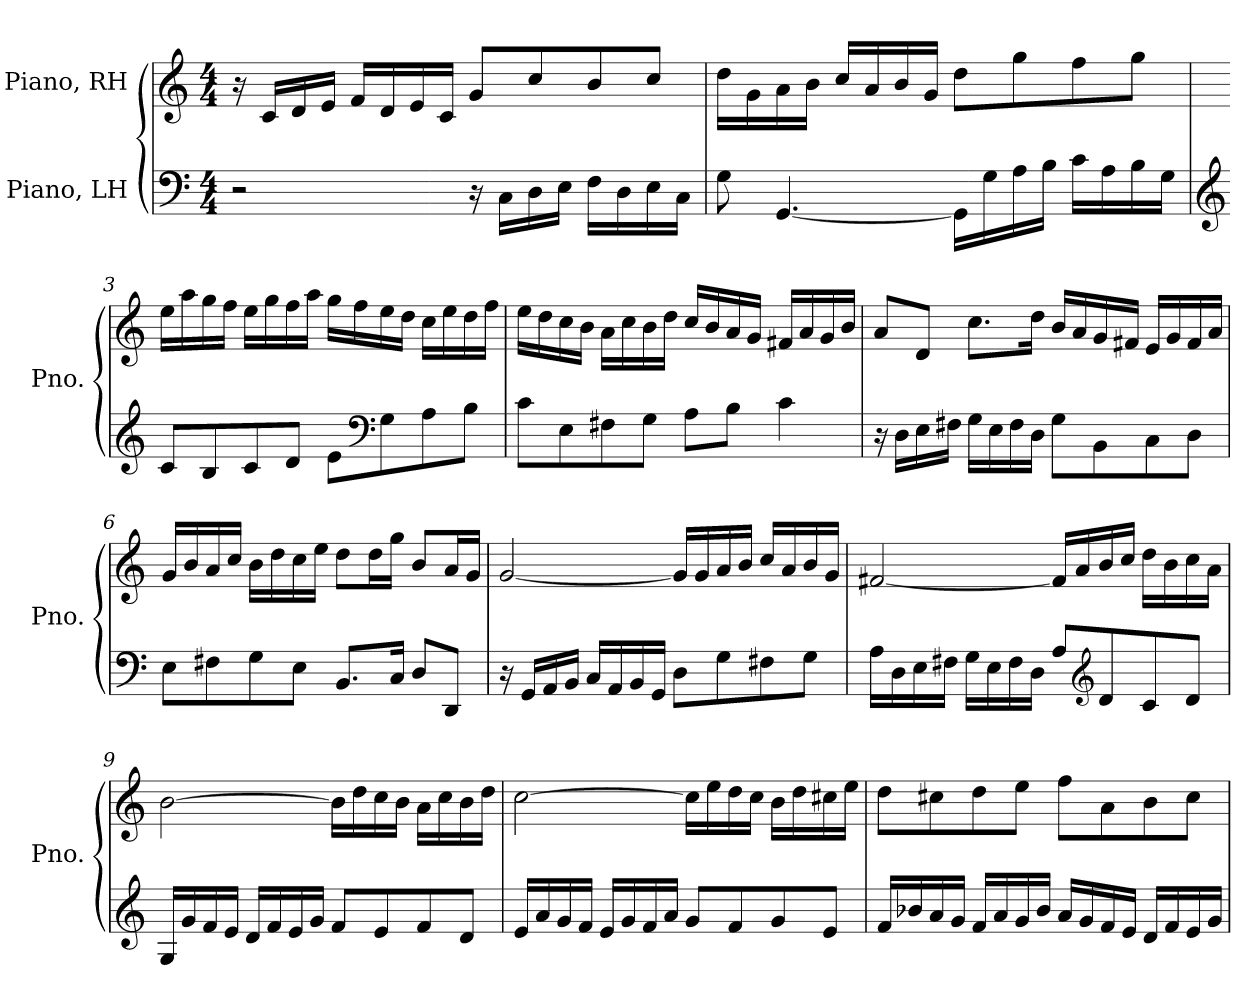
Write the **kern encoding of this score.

**kern	**kern
*part2	*part1
*staff2	*staff1
*I"Piano, LH	*I"Piano, RH
*I'Pno.	*I'Pno.
*clefF4	*clefG2
*k[]	*k[]
*M4/4	*M4/4
*MM100	*MM100
=1	=1
2r	16r
.	16c/LL
.	16d/
.	16e/JJ
.	16f/LL
.	16d/
.	16e/
.	16c/JJ
16r	8g/L
16C\LL	.
16D\	8cc/
16E\JJ	.
16F\LL	8b/
16D\	.
16E\	8cc/J
16C\JJ	.
=2	=2
8G\	16dd\LL
.	16g\
[4.GG/	16a\
.	16b\JJ
.	16cc/LL
.	16a/
.	16b/
.	16g/JJ
16GG\LL]	8dd\L
16G\	.
16A\	8gg\
16B\JJ	.
16c\LL	8ff\
16A\	.
16B\	8gg\J
16G\JJ	.
!!LO:LB:g=z
=3	=3
*clefG2	*
8c/L	16ee\LL
.	16aa\
8B/	16gg\
.	16ff\JJ
8c/	16ee\LL
.	16gg\
8d/J	16ff\
.	16aa\JJ
8e\L	16gg\LL
.	16ff\
*clefF4	*
8G\	16ee\
.	16dd\JJ
8A\	16cc\LL
.	16ee\
8B\J	16dd\
.	16ff\JJ
=4	=4
8c\L	16ee\LL
.	16dd\
8E\	16cc\
.	16b\JJ
8F#X\	16a\LL
.	16cc\
8G\J	16b\
.	16dd\JJ
8A\L	16cc/LL
.	16b/
8B\J	16a/
.	16g/JJ
4c\	16f#X/LL
.	16a/
.	16g/
.	16b/JJ
!!LO:LB:g=z
=5	=5
16r	8a/L
16D\LL	.
16E\	8d/J
16F#X\JJ	.
16G\LL	8.cc\L
16E\	.
16F#\	.
16D\JJ	16dd\Jk
8G\L	16b/LL
.	16a/
8BB\	16g/
.	16f#X/JJ
8C\	16e/LL
.	16g/
8D\J	16f#/
.	16a/JJ
=6	=6
8E\L	16g/LL
.	16b/
8F#X\	16a/
.	16cc/JJ
8G\	16b\LL
.	16dd\
8E\J	16cc\
.	16ee\JJ
8.BB/L	8dd\L
.	16dd\L
16C/Jk	16gg\JJ
8D/L	8b/L
8DD/J	16a/L
.	16g/JJ
!!LO:LB:g=z
=7	=7
16r	[2g/
16GG/LL	.
16AA/	.
16BB/JJ	.
16C/LL	.
16AA/	.
16BB/	.
16GG/JJ	.
8D\L	16g/LL]
.	16g/
8G\	16a/
.	16b/JJ
8F#X\	16cc/LL
.	16a/
8G\J	16b/
.	16g/JJ
=8	=8
16A\LL	[2f#X/
16D\	.
16E\	.
16F#X\JJ	.
16G\LL	.
16E\	.
16F#\	.
16D\JJ	.
8A/L	16f#/LL]
.	16a/
*clefG2	*
8d/	16b/
.	16cc/JJ
8c/	16dd\LL
.	16b\
8d/J	16cc\
.	16a\JJ
!!LO:LB:g=z
=9	=9
16G/LL	[2b\
16g/	.
16f/	.
16e/JJ	.
16d/LL	.
16f/	.
16e/	.
16g/JJ	.
8f/L	16b\LL]
.	16dd\
8e/	16cc\
.	16b\JJ
8f/	16a\LL
.	16cc\
8d/J	16b\
.	16dd\JJ
=10	=10
16e/LL	[2cc\
16a/	.
16g/	.
16f/JJ	.
16e/LL	.
16g/	.
16f/	.
16a/JJ	.
8g/L	16cc\LL]
.	16ee\
8f/	16dd\
.	16cc\JJ
8g/	16b\LL
.	16dd\
8e/J	16cc#X\
.	16ee\JJ
!!LO:LB:g=z
=11	=11
16f/LL	8dd\L
16b-X/	.
16a/	8cc#X\
16g/JJ	.
16f/LL	8dd\
16a/	.
16g/	8ee\J
16b-/JJ	.
16a/LL	8ff\L
16g/	.
16f/	8a\
16e/JJ	.
16d/LL	8b\
16f/	.
16e/	8cc#\J
16g/JJ	.
=	=
*-	*-
